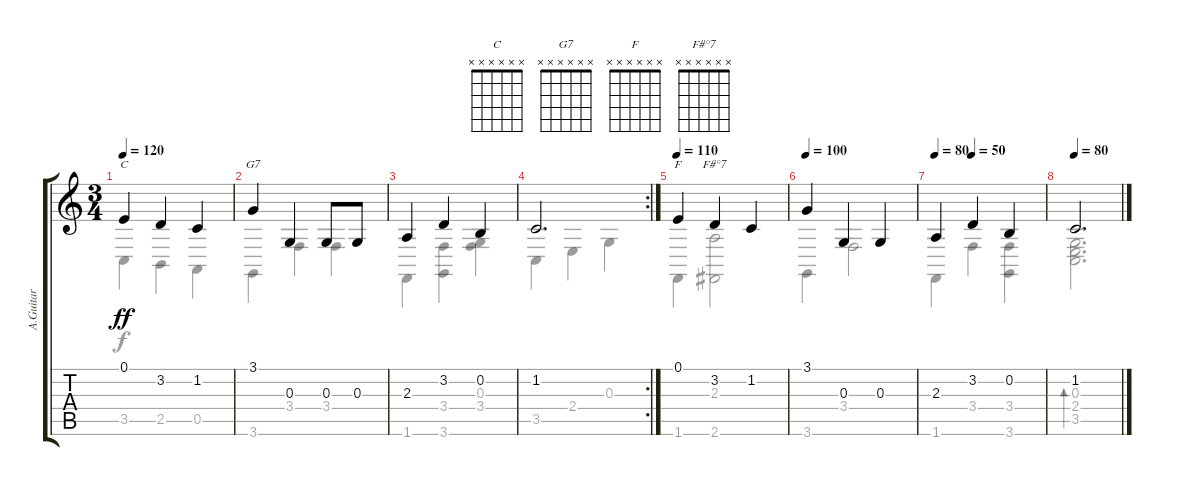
\track ("A.Guitar" "A.Guitar") {instrument frenchhorn}
\staff {score tabs}
\tuning (E4 B3 G3 D3 A2 E2) {hide}
\chord ("C" x x x x x x)
\chord ("G7" x x x x x x)
\chord ("F" x x x x x x)
\chord ("F#°7" x x x x x x)
\voice
\ts (3 4)
\tempo 120
\clef g2
\ks c
0.1.4{ch "C" dy ff} 3.2.4 1.2.4 |
3.1.4{ch "G7"} 0.3.4 0.3.8 0.3.8 |
2.3.4 3.2.4 0.2.4 |
\rc 2
1.2.2{d} |
\section ("" "")
\tempo 110
0.1.4{ch "F"} 3.2.4{ch "F#°7"} 1.2.4 |
\tempo 100
3.1.4 0.3.4 0.3.4 |
\tempo 80
\tempo (50 0.3333333333333333)
2.3.4 3.2.4 0.2.4 |
\tempo 80
1.2.2{d}
\voice
\clef g2
\ottava regular
\simile none
\ks c
3.5.4{dy f} 2.5.4 0.5.4 |
3.6.4 3.4.4 3.4.4 |
1.6.4 (3.4 3.6).4 (0.3 3.4).4 |
3.5.4 2.4.4 0.3.4 |
1.6.4 (2.3 2.6).2 |
3.6.4 3.4.2 |
1.6.4 3.4.4 (3.4 3.6).4 |
(0.3 2.4 3.5).2{d bd 120}
